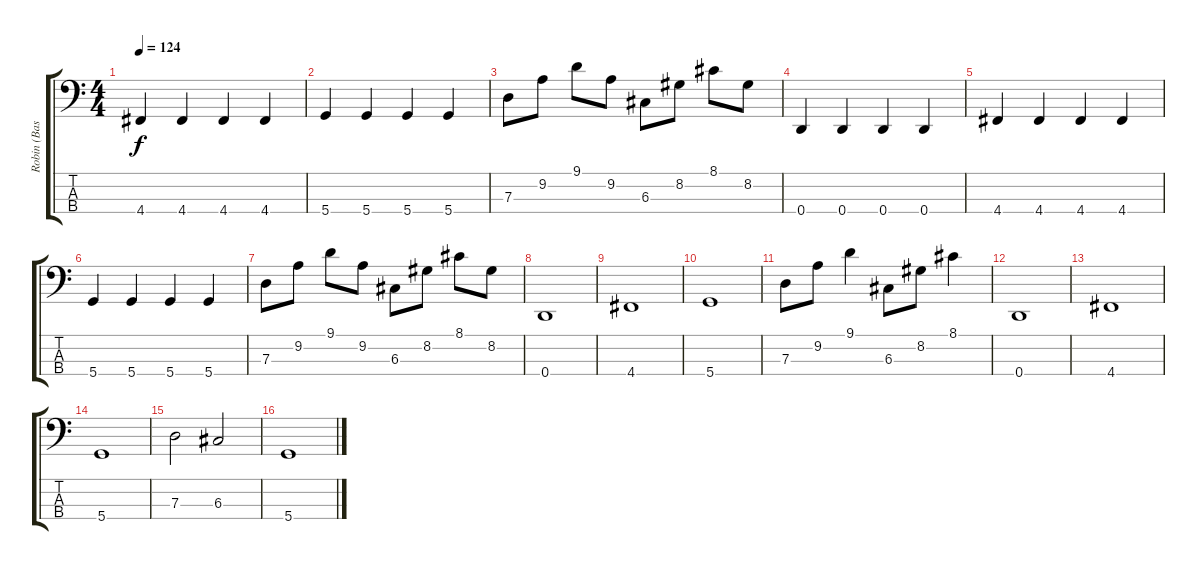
\track ("Robin (Bass)" "Robin (Bas") {instrument electricbasspick}
\staff {score tabs}
\tuning (F2 C2 G1 D1) {hide}
\ts (4 4)
\tempo 124
\clef f4
\ks c
4.4.4{dy f} 4.4.4 4.4.4 4.4.4 |
5.4.4 5.4.4 5.4.4 5.4.4 |
7.3.8 9.2.8 9.1.8 9.2.8 6.3.8 8.2.8 8.1.8 8.2.8 |
0.4.4 0.4.4 0.4.4 0.4.4 |
4.4.4 4.4.4 4.4.4 4.4.4 |
5.4.4 5.4.4 5.4.4 5.4.4 |
7.3.8 9.2.8 9.1.8 9.2.8 6.3.8 8.2.8 8.1.8 8.2.8 |
0.4.1 |
4.4.1 |
5.4.1 |
7.3.8 9.2.8 9.1.4 6.3.8 8.2.8 8.1.4 |
0.4.1 |
4.4.1 |
5.4.1 |
7.3.2 6.3.2 |
5.4.1
